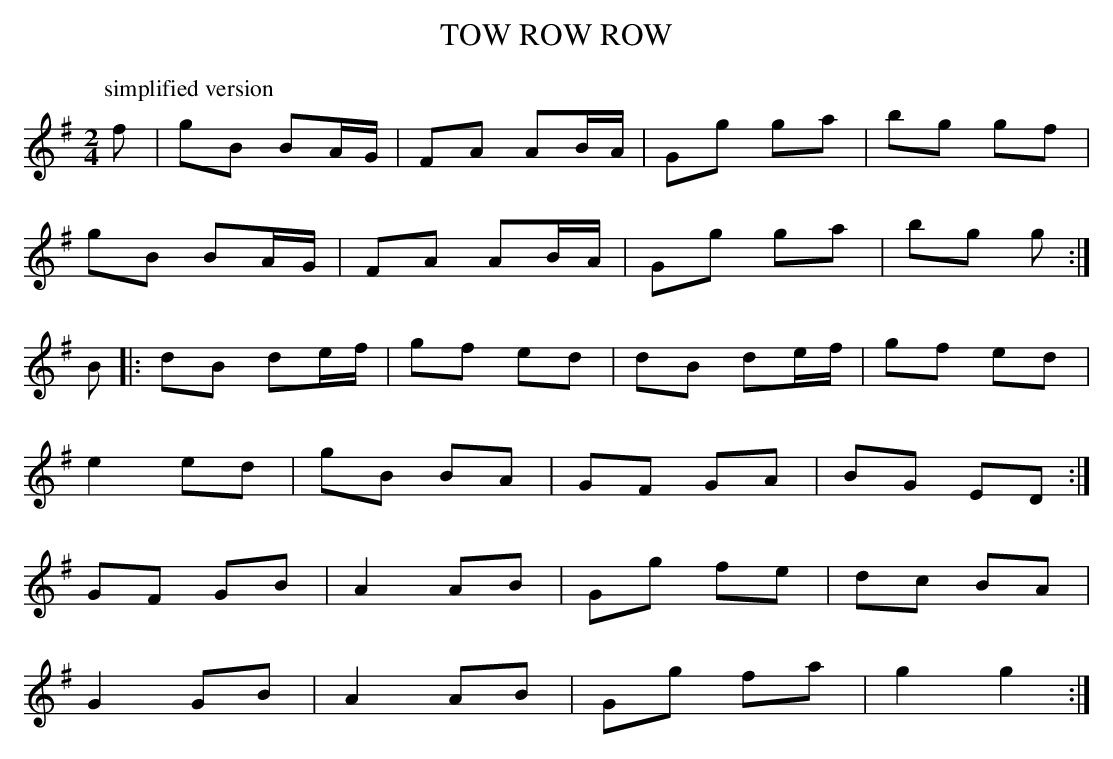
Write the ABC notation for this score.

X:1
T:TOW ROW ROW
To me it makes a great polka. DMI has mm 9-24 repeating,
but my version is in three repeating parts.
M:2/4
L:1/8
K:G
P:simplified version
f|gB BA/G/|FA AB/A/|Gg ga|bg gf|
gB BA/G/|FA AB/A/|Gg ga|bg g:|
B|:dB de/f/|gf ed|dB de/f/|gf ed|
e2 ed|gB BA|GF GA|BG ED :|
GF GB|A2 AB|Gg fe|dc BA|
G2 GB|A2 AB|Gg fa|g2 g2 :|
